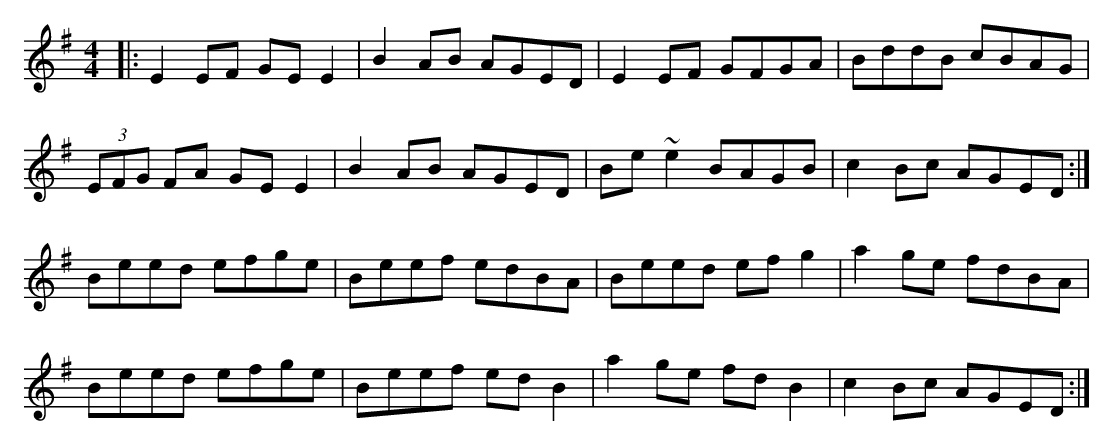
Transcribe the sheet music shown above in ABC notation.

X:1
M:4/4
K:Emin
|:E2 EF GE E2|B2 AB AGED|E2 EF GFGA|BddB cBAG|
(3EFG FA GE E2|B2 AB AGED|Be ~e2 BAGB|c2 Bc AGED:|
Beed efge|Beef edBA|Beed ef g2|a2 ge fdBA|
Beed efge|Beef ed B2|a2 ge fd B2|c2 Bc AGED:|
